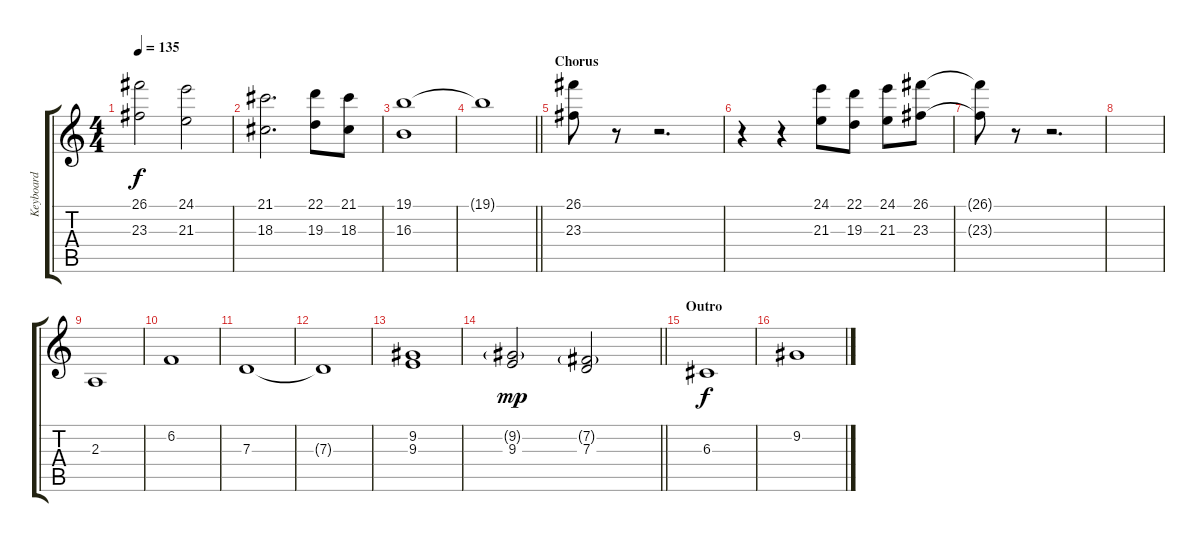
\track ("Keyboard" "Keyboard") {instrument synthstrings1}
\staff {score tabs}
\tuning (E4 B3 G3 D3 A2 E2) {hide}
\ts (4 4)
\tempo 135
\clef g2
\ks c
(26.1 23.3).2{dy f} (24.1 21.3).2 |
(21.1 18.3).2{d} (22.1 19.3).8 (21.1 18.3).8 |
(19.1 16.3).1 |
\barLineRight lightlight
19.1{t}.1 |
\section ("" "Chorus")
(26.1 23.3).8 r.8 r.2{d} |
r.4 r.4 (24.1 21.3).8 (22.1 19.3).8 (24.1 21.3).8 (26.1 23.3).8 |
(26.1{t} 23.3{t}).8 r.8 r.2{d} |
|
2.3.1 |
6.2.1 |
7.3.1 |
7.3{t}.1 |
(9.2 9.3).1 |
\barLineRight lightlight
(9.2{g} 9.3).2{dy mp} (7.2{g} 7.3).2 |
\section ("" "Outro")
6.3.1{dy f} |
9.2.1
